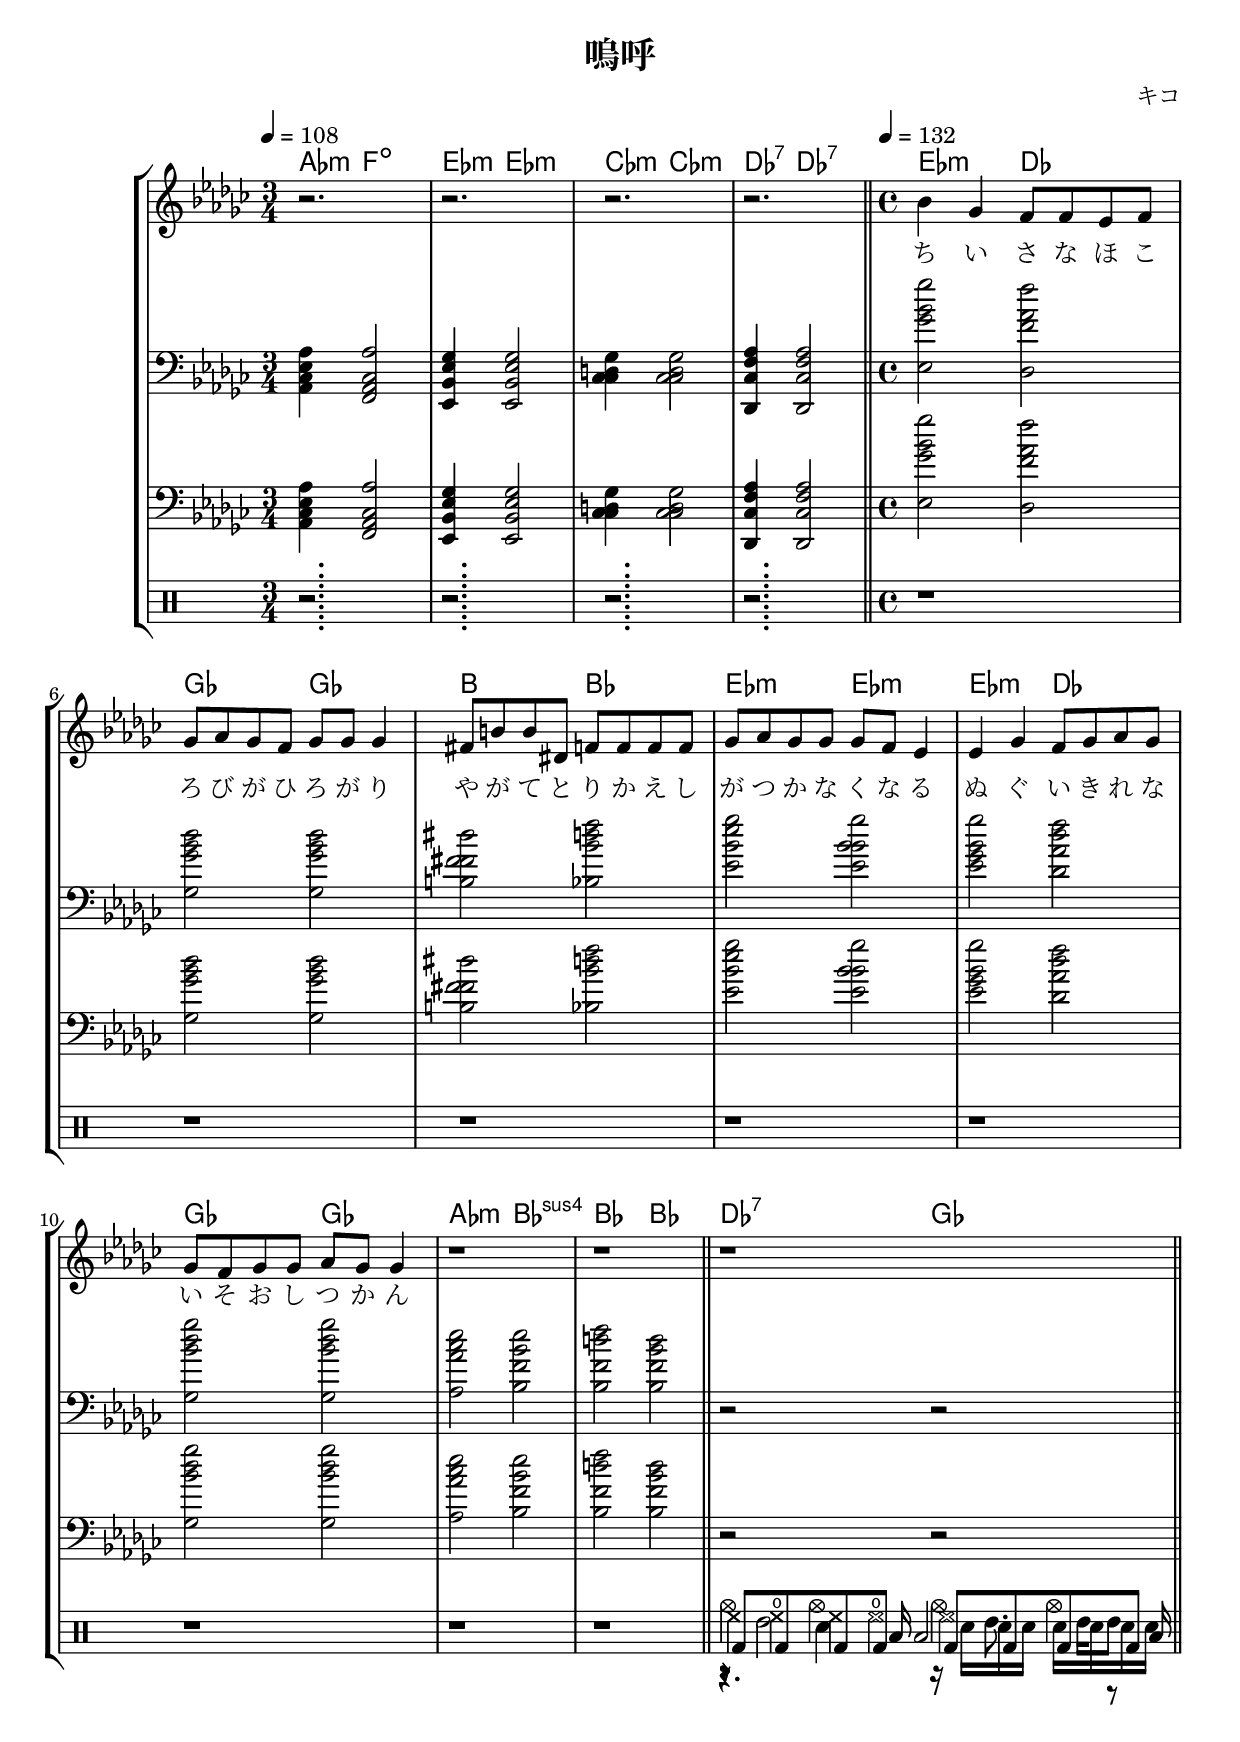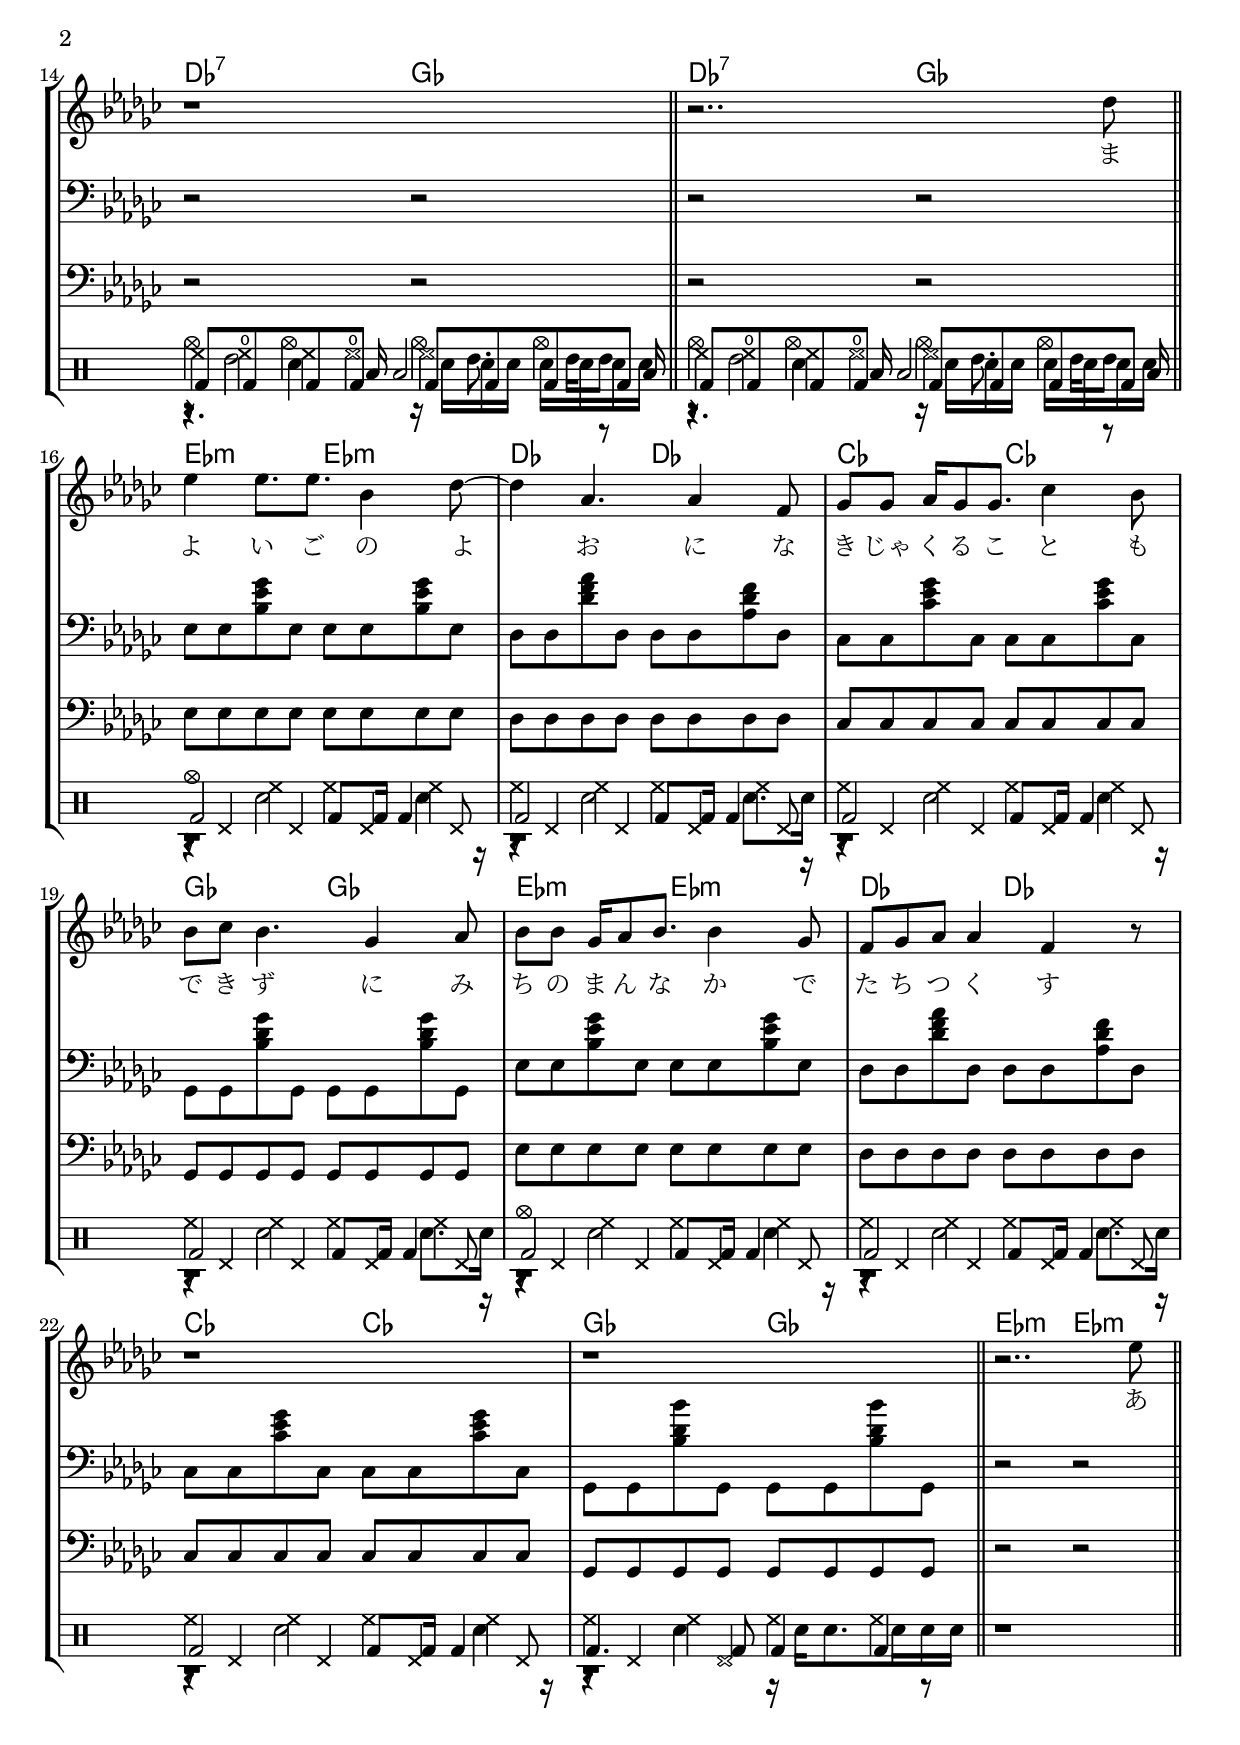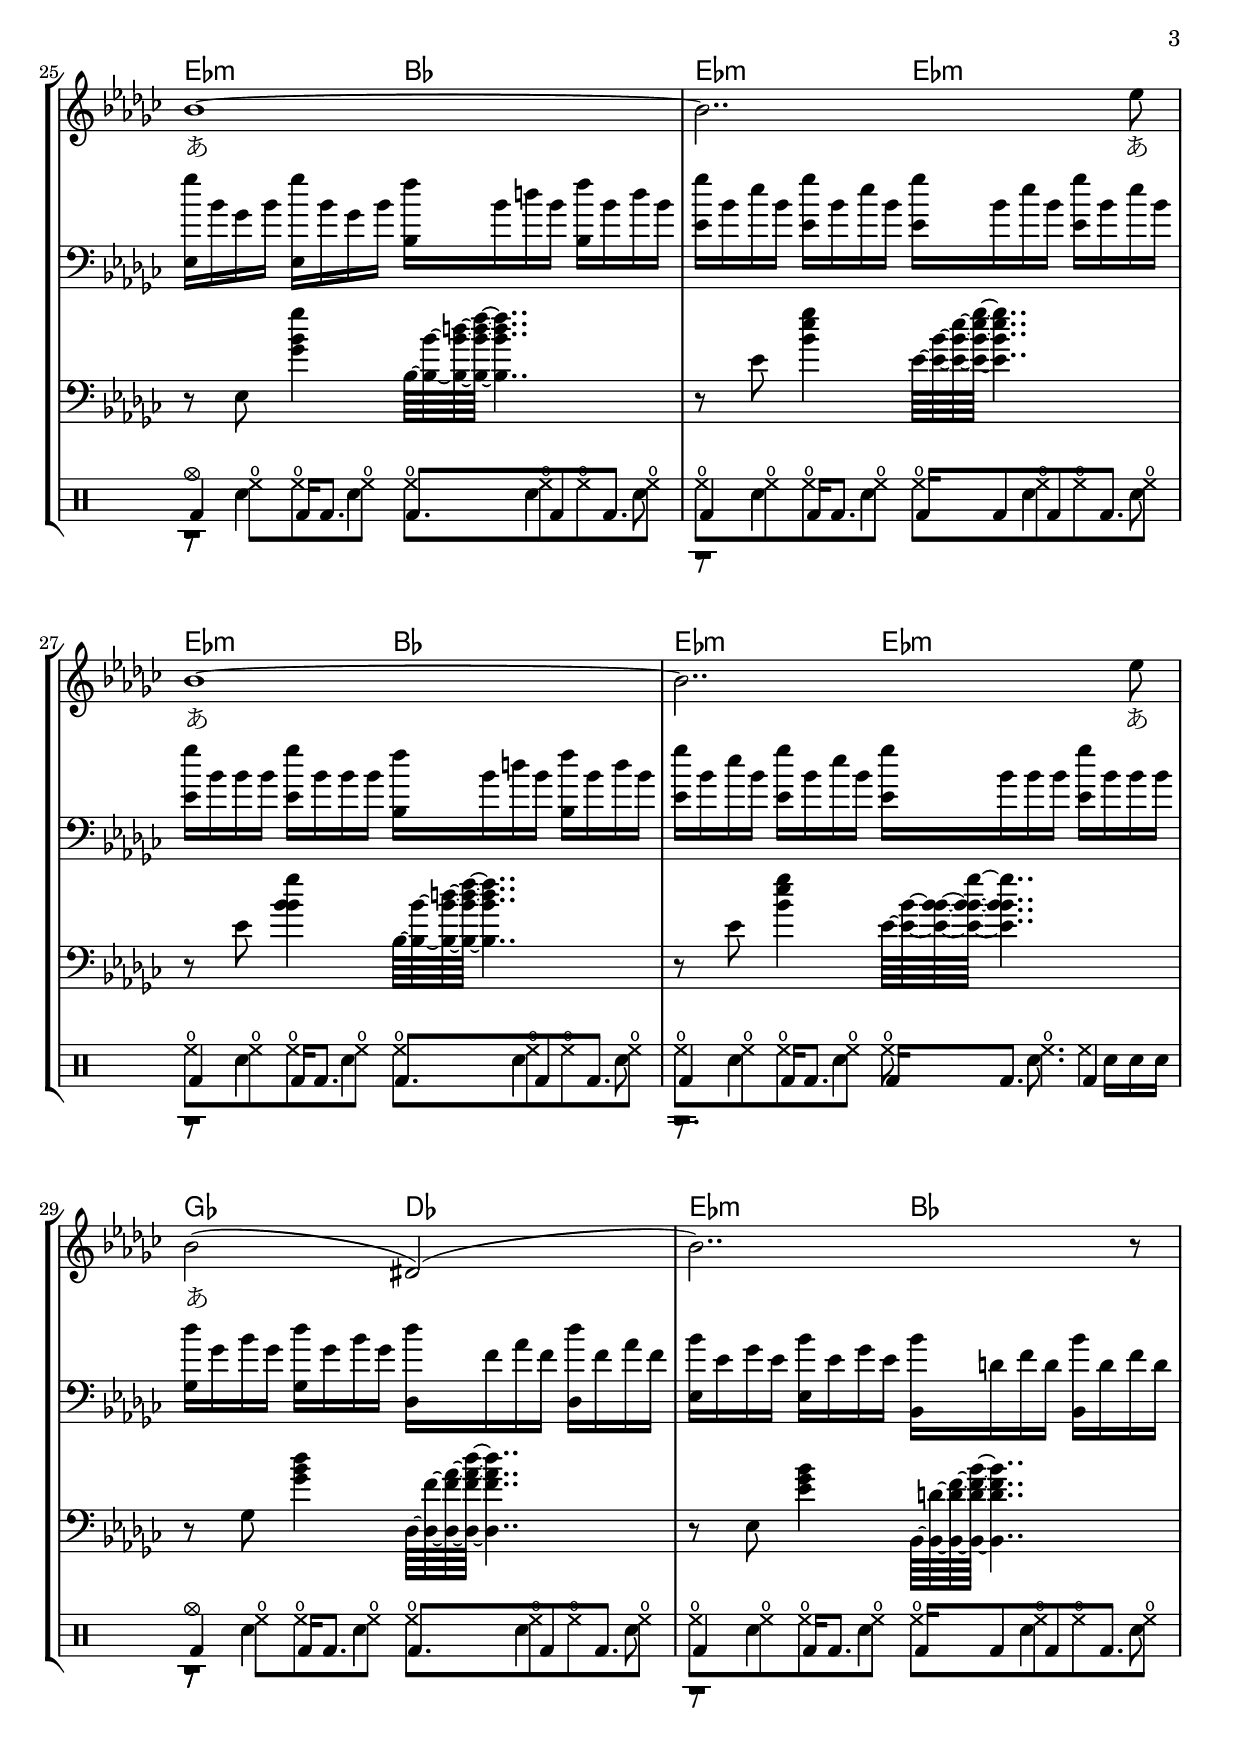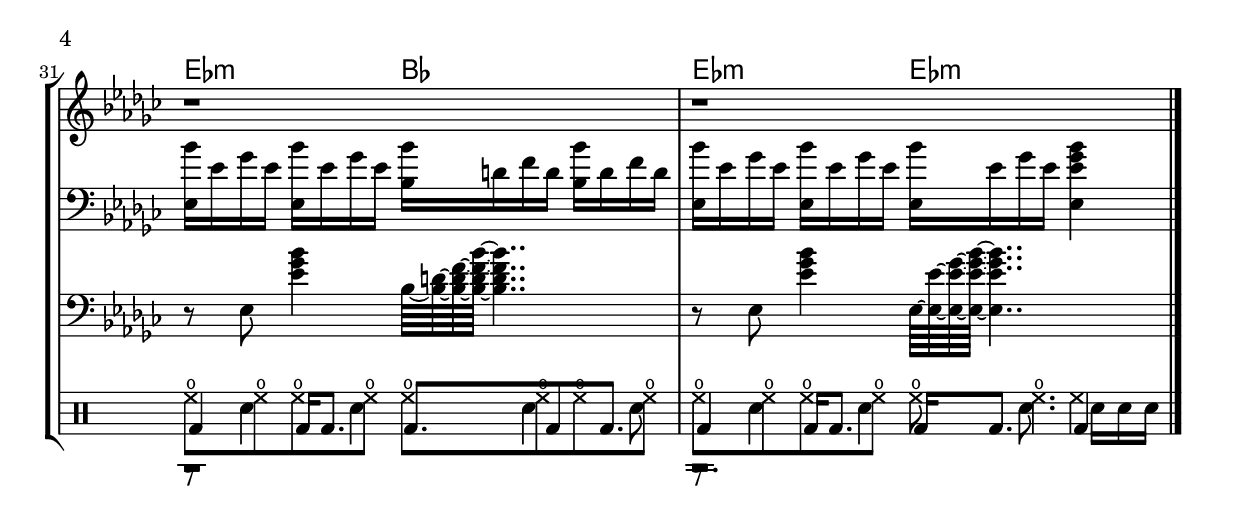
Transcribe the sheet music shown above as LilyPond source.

\version "2.12.1"

\header {
	title = \markup {嗚呼}
	composer = \markup \center-column {キコ}
}

harmony = \chordmode {
	as4:m f2:dim es4:m es2:m ces4:m ces2:m des4:7 des2:7 

	es2:m des2 ges2 ges2 b2 bes2 es2:m es2:m es2:m des2 ges2 ges2 as2:m bes2:sus4 bes2 bes2 

	des2:7 ges2 

	des2:7 ges2 

	des2:7 ges2 

	es2:m es2:m des2 des2 ces2 ces2 ges2 ges2 es2:m es2:m des2 des2 ces2 ces2 ges2 ges2 

	es2:m es2:m 

	es2:m bes2 es2:m es2:m es2:m bes2 es2:m es2:m ges2 des2 es2:m bes2 es2:m bes2 es2:m es2:m 
}

melody = {
	\key ges \major
	\tempo 4 = 108
	r2. | r2. | r2. | r2.   
	\set Staff.midiInstrument = #"mmi0.42"
	\set Staff.midiMinimumVolume = #0.7
	\set Staff.midiMaximumVolume = #0.9
		\tempo 4 = 132
bes'4  ges'4  f'8  f'8  es'8  f'8 
	ges'8  as'8  ges'8  f'8  ges'8  ges'8  ges'4 
	fis'8  b'8  b'8  dis'8  f'8  f'8  f'8  f'8 
	ges'8  as'8  ges'8  ges'8  ges'8  f'8  es'4 
	es'4  ges'4  f'8  ges'8  as'8  ges'8 
	ges'8  f'8  ges'8  ges'8  as'8  ges'8  ges'4
	r1 r1 	r1   
	r1   
	r2.. 
	\set Staff.midiInstrument = #"mmi0.42"
	\set Staff.midiMinimumVolume = #0.7
	\set Staff.midiMaximumVolume = #0.9
	des''8 
	es''4  es''8.  es''8.  bes'4  des''8~ 
	des''4  as'4.  as'4  f'8 
	ges'8  ges'8  as'16  ges'8  ges'8.  ces''4  bes'8 
	bes'8  ces''8  bes'4.  ges'4  as'8 
	bes'8  bes'8  ges'16  as'8  bes'8.  bes'4  ges'8 
	f'8  ges'8  as'8  as'4  f'4  	r8 r1 r1 	r2.. 
	\set Staff.midiInstrument = #"mmi0.42"
	\set Staff.midiMinimumVolume = #0.7
	\set Staff.midiMaximumVolume = #0.9
	es''8 
	bes'1~ 
	bes'2..  es''8 
	bes'1~ 
	bes'2..  es''8 
	bes'2  (dis'2) 
	(bes'2..)  	r8 r1 r1 	\bar "|."
}

words = \lyricmode {
	
	ち  い  さ  な  ほ  こ  ろ  び  が  ひ  ろ  が  り  や  が  て  と  り  か  え  し  が  つ  か  な  く  な  る  ぬ  ぐ  い  き  れ  な  い  そ  お  し  つ  か  ん  
	
	
	
	ま  よ  い  ご  の  よ  お  に  な  き  じゃ  く  る  こ  と  も  で  き  ず  に  み  ち  の  ま  ん  な  か  で  た  ち  つ  く  す  
	
	あ  あ  あ  あ  あ  あ  
}

tempochange = {
	\time 3/4
	\tempo 4 = 108
	r2. | r2. | r2. | r2. \bar "||"
	\time 4/4
	\tempo 4 = 132
	r1 | r1 | r1 | r1 | r1 | r1 | r1 | r1 \bar "||"
	\tempo 4 = 132
	r1 \bar "||"
	\tempo 4 = 132
	r1 \bar "||"
	\tempo 4 = 132
	r1 \bar "||"
	\tempo 4 = 132
	r1 | r1 | r1 | r1 | r1 | r1 | r1 | r1 \bar "||"
	\tempo 4 = 132
	r1 \bar "||"
	\tempo 4 = 132
	r1 | r1 | r1 | r1 | r1 | r1 | r1 | r1 \bar "|."
}

mainacc = {
	\clef bass
	\set Staff.midiInstrument = #"Lead 2 (sawtooth)"
	\set Staff.midiMinimumVolume = #0.3
	\set Staff.midiMaximumVolume = #0.6
	\time 3/4
	\key ges \major
	\tempo 4 = 108
<as, ces es as>4  <f, as, ces as>2  <es, bes, es ges>4  <es, bes, es ges>2  <ces ces d ges>4  <ces ces d ges>2  <des, ces f as>4  <des, ces f as>2  \bar "||"

	\set Staff.midiInstrument = #"Lead 2 (sawtooth)"
	\set Staff.midiMinimumVolume = #0.3
	\set Staff.midiMaximumVolume = #0.6
	\time 4/4
	\tempo 4 = 132
	<es bes' ges' ges''>2
	<des f' as' f''>2
	<ges ges' bes' des''>2
	<ges ges' bes' des''>2
	<b fis' fis' dis''>2
	<bes bes' d'' f''>2
	<es' bes' es'' ges''>2
	<es' bes' bes' ges''>2
	<es' ges' bes' ges''>2
	<des' as' des'' f''>2
	<ges bes' des'' ges''>2
	<ges bes' des'' ges''>2
	<as as' ces'' es''>2
	<bes f' bes' es''>2
	<bes f' d'' f''>2
	<bes f' bes' d''>2
	\bar "||"

	\set Staff.midiInstrument = #"Acoustic grand"
	\set Staff.midiMinimumVolume = #0.3
	\set Staff.midiMaximumVolume = #0.6
	r2
	r2
	\bar "||"

	\set Staff.midiInstrument = #"Acoustic grand"
	\set Staff.midiMinimumVolume = #0.3
	\set Staff.midiMaximumVolume = #0.6
	r2
	r2
	\bar "||"

	\set Staff.midiInstrument = #"Acoustic grand"
	\set Staff.midiMinimumVolume = #0.3
	\set Staff.midiMaximumVolume = #0.6
	r2
	r2
	\bar "||"

	\set Staff.midiInstrument = #"Slap Bass 2"
	\set Staff.midiMinimumVolume = #0.3
	\set Staff.midiMaximumVolume = #0.6
	es8 es8 <bes es' ges'>8 es8
	es8 es8 <bes es' ges'>8 es8
	des8 des8 <des' f' as'>8 des8
	des8 des8 <as des' f'>8 des8
	ces8 ces8 <ces' es' ges'>8 ces8
	ces8 ces8 <ces' es' ges'>8 ces8
	ges,8 ges,8 <bes des' ges'>8 ges,8
	ges,8 ges,8 <bes des' ges'>8 ges,8
	es8 es8 <bes es' ges'>8 es8
	es8 es8 <bes es' ges'>8 es8
	des8 des8 <des' f' as'>8 des8
	des8 des8 <as des' f'>8 des8
	ces8 ces8 <ces' es' ges'>8 ces8
	ces8 ces8 <ces' es' ges'>8 ces8
	ges,8 ges,8 <bes des' bes'>8 ges,8
	ges,8 ges,8 <bes des' bes'>8 ges,8
	\bar "||"

	\set Staff.midiInstrument = #"Acoustic grand"
	\set Staff.midiMinimumVolume = #0.3
	\set Staff.midiMaximumVolume = #0.6
	r2
	r2
	\bar "||"

	\set Staff.midiInstrument = #"Electric Bass (pick)"
	\set Staff.midiMinimumVolume = #0.3
	\set Staff.midiMaximumVolume = #0.6
	<es ges''>16 bes' ges' bes' <es ges''> bes' ges' bes'
	<bes f''>16 bes' d'' bes' <bes f''> bes' d'' bes'
	<es' ges''>16 bes' es'' bes' <es' ges''> bes' es'' bes'
	<es' ges''>16 bes' es'' bes' <es' ges''> bes' es'' bes'
	<es' ges''>16 bes' bes' bes' <es' ges''> bes' bes' bes'
	<bes f''>16 bes' d'' bes' <bes f''> bes' d'' bes'
	<es' ges''>16 bes' es'' bes' <es' ges''> bes' es'' bes'
	<es' ges''>16 bes' bes' bes' <es' ges''> bes' bes' bes'
	<ges des''>16 ges' bes' ges' <ges des''> ges' bes' ges'
	<des des''>16 f' as' f' <des des''> f' as' f'
	<es bes'>16 es' ges' es' <es bes'> es' ges' es'
	<bes, bes'>16 d' f' d' <bes, bes'> d' f' d'
	<es bes'>16 es' ges' es' <es bes'> es' ges' es'
	<bes bes'>16 d' f' d' <bes bes'> d' f' d'
	<es bes'>16 es' ges' es' <es bes'> es' ges' es'
	<es bes'>16 es' ges' es' <es es' ges' bes'>4
	\bar "|."
}

subacc = {
	\clef bass
	\set Staff.midiInstrument = #"Synth Voice"
	\set Staff.midiMinimumVolume = #0.3
	\set Staff.midiMaximumVolume = #0.6
	\time 3/4
	\key ges \major
	\tempo 4 = 108
<as, ces es as>4  <f, as, ces as>2  <es, bes, es ges>4  <es, bes, es ges>2  <ces ces d ges>4  <ces ces d ges>2  <des, ces f as>4  <des, ces f as>2  \bar "||"

	\set Staff.midiInstrument = #"Synth Voice"
	\set Staff.midiMinimumVolume = #0.3
	\set Staff.midiMaximumVolume = #0.6
	\time 4/4
	\tempo 4 = 132
	<es bes' ges' ges''>2
	<des f' as' f''>2
	<ges ges' bes' des''>2
	<ges ges' bes' des''>2
	<b fis' fis' dis''>2
	<bes bes' d'' f''>2
	<es' bes' es'' ges''>2
	<es' bes' bes' ges''>2
	<es' ges' bes' ges''>2
	<des' as' des'' f''>2
	<ges bes' des'' ges''>2
	<ges bes' des'' ges''>2
	<as as' ces'' es''>2
	<bes f' bes' es''>2
	<bes f' d'' f''>2
	<bes f' bes' d''>2
	\bar "||"

	\set Staff.midiInstrument = #"Acoustic grand"
	\set Staff.midiMinimumVolume = #0.3
	\set Staff.midiMaximumVolume = #0.6
	r2
	r2
	\bar "||"

	\set Staff.midiInstrument = #"Acoustic grand"
	\set Staff.midiMinimumVolume = #0.3
	\set Staff.midiMaximumVolume = #0.6
	r2
	r2
	\bar "||"

	\set Staff.midiInstrument = #"Acoustic grand"
	\set Staff.midiMinimumVolume = #0.3
	\set Staff.midiMaximumVolume = #0.6
	r2
	r2
	\bar "||"

	\set Staff.midiInstrument = #"Electric Bass (finger)"
	\set Staff.midiMinimumVolume = #0.3
	\set Staff.midiMaximumVolume = #0.6
	es8 es8 es8 es8
	es8 es8 es8 es8
	des8 des8 des8 des8
	des8 des8 des8 des8
	ces8 ces8 ces8 ces8
	ces8 ces8 ces8 ces8
	ges,8 ges,8 ges,8 ges,8
	ges,8 ges,8 ges,8 ges,8
	es8 es8 es8 es8
	es8 es8 es8 es8
	des8 des8 des8 des8
	des8 des8 des8 des8
	ces8 ces8 ces8 ces8
	ces8 ces8 ces8 ces8
	ges,8 ges,8 ges,8 ges,8
	ges,8 ges,8 ges,8 ges,8
	\bar "||"

	\set Staff.midiInstrument = #"Acoustic grand"
	\set Staff.midiMinimumVolume = #0.3
	\set Staff.midiMaximumVolume = #0.6
	r2
	r2
	\bar "||"

	\set Staff.midiInstrument = #"Distorted Guitar"
	\set Staff.midiMinimumVolume = #0.3
	\set Staff.midiMaximumVolume = #0.6
	r8 es8 <bes' ges' ges''>4
	bes64~ <bes~ bes'~> <bes~ bes'~ d''~> <bes bes' d'' f''>~ <bes bes' d'' f''>4..
	r8 es'8 <bes' es'' ges''>4
	es'64~ <es'~ bes'~> <es'~ bes'~ es''~> <es' bes' es'' ges''>~ <es' bes' es'' ges''>4..
	r8 es'8 <bes' bes' ges''>4
	bes64~ <bes~ bes'~> <bes~ bes'~ d''~> <bes bes' d'' f''>~ <bes bes' d'' f''>4..
	r8 es'8 <bes' es'' ges''>4
	es'64~ <es'~ bes'~> <es'~ bes'~ bes'~> <es' bes' bes' ges''>~ <es' bes' bes' ges''>4..
	r8 ges8 <ges' bes' des''>4
	des64~ <des~ f'~> <des~ f'~ as'~> <des f' as' des''>~ <des f' as' des''>4..
	r8 es8 <es' ges' bes'>4
	bes,64~ <bes,~ d'~> <bes,~ d'~ f'~> <bes, d' f' bes'>~ <bes, d' f' bes'>4..
	r8 es8 <es' ges' bes'>4
	bes64~ <bes~ d'~> <bes~ d'~ f'~> <bes d' f' bes'>~ <bes d' f' bes'>4..
	r8 es8 <es' ges' bes'>4
	es64~ <es~ es'~> <es~ es'~ ges'~> <es es' ges' bes'>~ <es es' ges' bes'>4..
	\bar "|."
}

percA = {
	\drummode {
	r2.  |  r2.  |  r2.  |  r2.\bar "||"
	r1 |r1 |r1 |r1 |r1 |r1 |r1 |r1 \bar "||"
	hh4 hh4 hh2  \bar "||"
	hh4 hh4 hh2  \bar "||"
	hh4 hh4 hh2  \bar "||"
	r4 hh4 hh4 hh4  |hh4 hh4 hh4 hh4  |hh4 hh4 hh4 hh4  |hh4 hh4 hh4 hh4  |r4 hh4 hh4 hh4  |hh4 hh4 hh4 hh4  |hh4 hh4 hh4 hh4  |hh4 hh4 hh4 hh4  \bar "||"
	r1 \bar "||"
	cymc1  |r1  |r1  |r1  |cymc1  |r1  |r1  |r1  \bar "|."
	}
}

percB = {
	\drummode {
	r2.  |  r2.  |  r2.  |  r2.\bar "||"
	r1 |r1 |r1 |r1 |r1 |r1 |r1 |r1 \bar "||"
	r4 sn4 r16 sn16 sn16 sn16 sn16 sn16 sn16 sn16  \bar "||"
	r4 sn4 r16 sn16 sn16 sn16 sn16 sn16 sn16 sn16  \bar "||"
	r4 sn4 r16 sn16 sn16 sn16 sn16 sn16 sn16 sn16  \bar "||"
	r8 hhp4 hhp4 hhp4 hhp8  |r8 hhp4 hhp4 hhp4 hhp8  |r8 hhp4 hhp4 hhp4 hhp8  |r8 hhp4 hhp4 hhp4 hhp8  |r8 hhp4 hhp4 hhp4 hhp8  |r8 hhp4 hhp4 hhp4 hhp8  |r8 hhp4 hhp4 hhp4 hhp8  |r8 hhp4 hhp2 r8  \bar "||"
	r1 \bar "||"
	r8 hho8 hho8 hho8 hho8 hho8 hho8 hho8  |hho8 hho8 hho8 hho8 hho8 hho8 hho8 hho8  |hho8 hho8 hho8 hho8 hho8 hho8 hho8 hho8  |hho8 hho8 hho8 hho8 hho8 hho4.  |r8 hho8 hho8 hho8 hho8 hho8 hho8 hho8  |hho8 hho8 hho8 hho8 hho8 hho8 hho8 hho8  |hho8 hho8 hho8 hho8 hho8 hho8 hho8 hho8  |hho8 hho8 hho8 hho8 hho8 hho4.  \bar "|."
	}
}

percC = {
	\drummode {
	r2.  |  r2.  |  r2.  |  r2.\bar "||"
	r1 |r1 |r1 |r1 |r1 |r1 |r1 |r1 \bar "||"
	bd8 bd8 bd8 bd8 bd8 bd8 bd8 bd8  \bar "||"
	bd8 bd8 bd8 bd8 bd8 bd8 bd8 bd8  \bar "||"
	bd8 bd8 bd8 bd8 bd8 bd8 bd8 bd8  \bar "||"
	r4 sn2 sn4  |r4 sn2 sn8. sn16  |r4 sn2 sn4  |r4 sn2 sn8. sn16  |r4 sn2 sn4  |r4 sn2 sn8. sn16  |r4 sn2 sn4  |r4 sn4 r16 sn16 sn8. sn16 sn16 sn16  \bar "||"
	r1 \bar "||"
	r1  |r1  |r1  |r2. hh4  |r1  |r1  |r1  |r2. hh4  \bar "|."
	}
}

percD = {
	\drummode {
	r2.  |  r2.  |  r2.  |  r2.\bar "||"
	r1 |r1 |r1 |r1 |r1 |r1 |r1 |r1 \bar "||"
	r8 hho4 hho2 r8  \bar "||"
	r8 hho4 hho2 r8  \bar "||"
	r8 hho4 hho2 r8  \bar "||"
	bd2 bd8 bd16 bd4 r16  |bd2 bd8 bd16 bd4 r16  |bd2 bd8 bd16 bd4 r16  |bd2 bd8 bd16 bd4 r16  |bd2 bd8 bd16 bd4 r16  |bd2 bd8 bd16 bd4 r16  |bd2 bd8 bd16 bd4 r16  |bd4. bd8 bd4 bd4  \bar "||"
	r1 \bar "||"
	r8 sn4 sn4 sn4 sn8  |r8 sn4 sn4 sn4 sn8  |r8 sn4 sn4 sn4 sn8  |r8 sn4 sn4 sn8. sn16 sn16 sn16  |r8 sn4 sn4 sn4 sn8  |r8 sn4 sn4 sn4 sn8  |r8 sn4 sn4 sn4 sn8  |r8 sn4 sn4 sn8. sn16 sn16 sn16  \bar "|."
	}
}

percE = {
	\drummode {
	r2.  |  r2.  |  r2.  |  r2.\bar "||"
	r1 |r1 |r1 |r1 |r1 |r1 |r1 |r1 \bar "||"
	cymc4 cymc4 cymc4 cymc4  \bar "||"
	cymc4 cymc4 cymc4 cymc4  \bar "||"
	cymc4 cymc4 cymc4 cymc4  \bar "||"
	cymc1  |r1 |r1 |r1 |cymc1  |r1 |r1 |r1 \bar "||"
	r1 \bar "||"
	bd4 bd16 bd8. bd8. bd8 bd8.  |bd4 bd16 bd8. bd16 bd8 bd8 bd8.  |bd4 bd16 bd8. bd8. bd8 bd8.  |bd4 bd16 bd8. bd16 bd8. bd4  |bd4 bd16 bd8. bd8. bd8 bd8.  |bd4 bd16 bd8. bd16 bd8 bd8 bd8.  |bd4 bd16 bd8. bd8. bd8 bd8.  |bd4 bd16 bd8. bd16 bd8. bd4  \bar "|."
	}
}

percF = {
	\drummode {
	r2. | r2. | r2. | r2. \bar "||"
	r1 | r1 | r1 | r1 | r1 | r1 | r1 | r1 \bar "||"
	r8 tommh2 tommh8. tommh16 tommh8  \bar "||"
	r8 tommh2 tommh8. tommh16 tommh8  \bar "||"
	r8 tommh2 tommh8. tommh16 tommh8  \bar "||"
	r1 | r1 | r1 | r1 | r1 | r1 | r1 | r1 \bar "||"
	r1 \bar "||"
	r1 | r1 | r1 | r1 | r1 | r1 | r1 | r1 \bar "|."
	}
}

percG = {
	\drummode {
	r2. | r2. | r2. | r2. \bar "||"
	r1 | r1 | r1 | r1 | r1 | r1 | r1 | r1 \bar "||"
	r4. toml16 toml2 toml16  \bar "||"
	r4. toml16 toml2 toml16  \bar "||"
	r4. toml16 toml2 toml16  \bar "||"
	r1 | r1 | r1 | r1 | r1 | r1 | r1 | r1 \bar "||"
	r1 \bar "||"
	r1 | r1 | r1 | r1 | r1 | r1 | r1 | r1 \bar "|."
	}
}

\score {
	<<
		\new StaffGroup <<
			\new ChordNames {\harmony}
			\new Voice = "melody" {\melody}
			\new Lyrics \lyricsto "melody" \words
			\new Staff = "mainacc" {\mainacc}
			\new Staff = "subacc" {\subacc}
			\new DrumStaff <<
				\new DrumVoice {\percA}
				\new DrumVoice {\percB}
				\new DrumVoice {\percC}
				\new DrumVoice {\percD}
				\new DrumVoice {\percE}
				\new DrumVoice {\percF}
				\new DrumVoice {\percG}
			>>
		>>
	>>
	\layout { }
}
